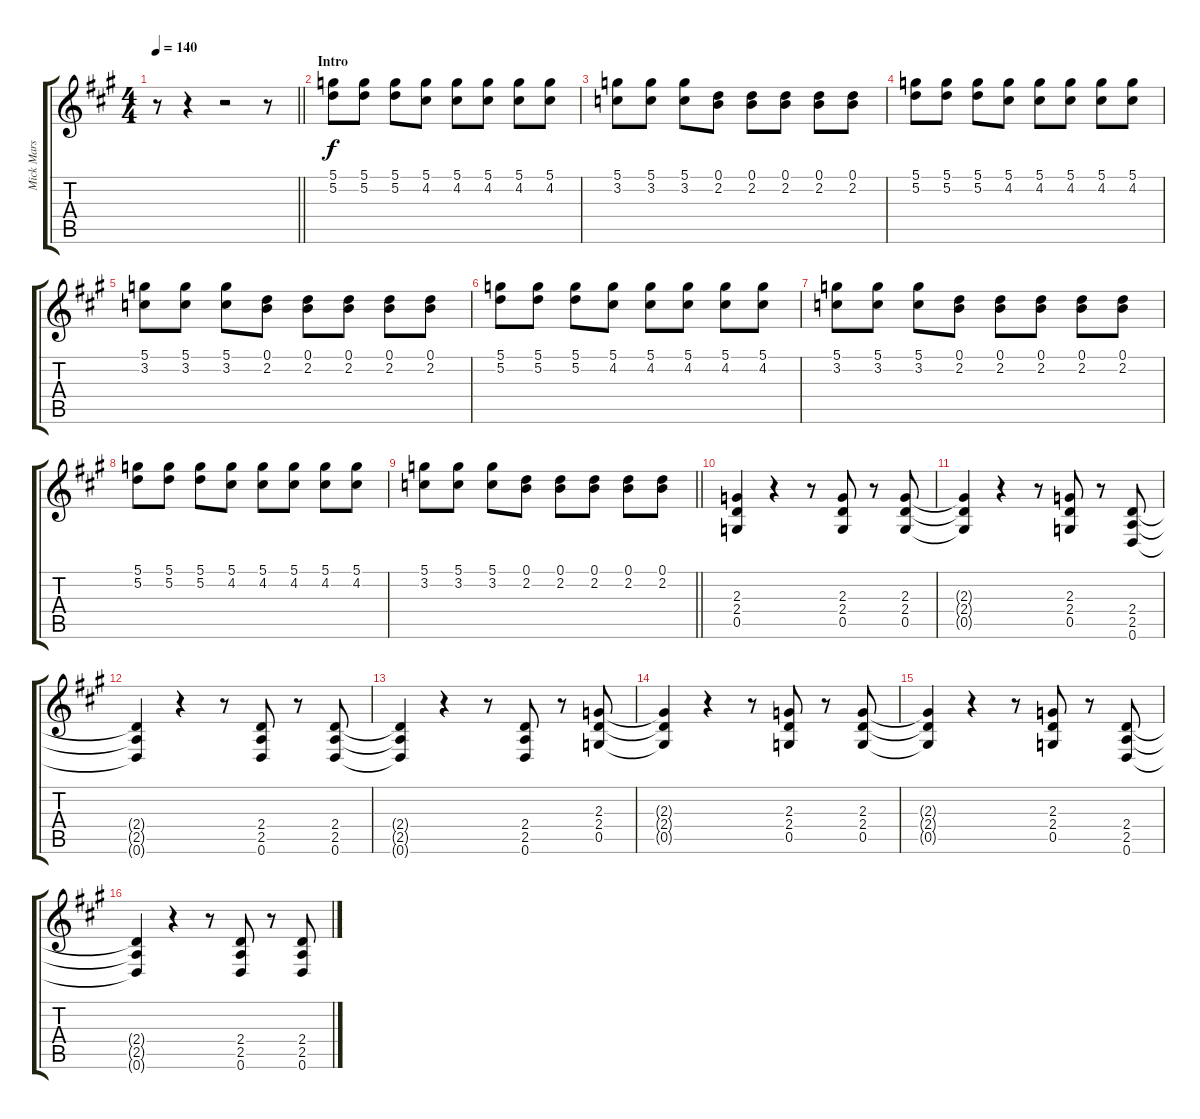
\track ("Mick Mars" "Mick Mars") {instrument distortionguitar}
\staff {score tabs}
\tuning (D4 A3 F3 C3 G2 D2) {hide}
\ts (4 4)
\tempo 140
\clef g2
\barLineRight lightlight
\ks a
r.8{dy f instrument distortionguitar} r.4 r.2 r.8 |
\section ("" "Intro")
(5.1 5.2).8 (5.1 5.2).8 (5.1 5.2).8 (5.1 4.2).8 (5.1 4.2).8 (5.1 4.2).8 (5.1 4.2).8 (5.1 4.2).8 |
(5.1 3.2).8 (5.1 3.2).8 (5.1 3.2).8 (0.1 2.2).8 (0.1 2.2).8 (0.1 2.2).8 (0.1 2.2).8 (0.1 2.2).8 |
(5.1 5.2).8 (5.1 5.2).8 (5.1 5.2).8 (5.1 4.2).8 (5.1 4.2).8 (5.1 4.2).8 (5.1 4.2).8 (5.1 4.2).8 |
(5.1 3.2).8 (5.1 3.2).8 (5.1 3.2).8 (0.1 2.2).8 (0.1 2.2).8 (0.1 2.2).8 (0.1 2.2).8 (0.1 2.2).8 |
(5.1 5.2).8 (5.1 5.2).8 (5.1 5.2).8 (5.1 4.2).8 (5.1 4.2).8 (5.1 4.2).8 (5.1 4.2).8 (5.1 4.2).8 |
(5.1 3.2).8 (5.1 3.2).8 (5.1 3.2).8 (0.1 2.2).8 (0.1 2.2).8 (0.1 2.2).8 (0.1 2.2).8 (0.1 2.2).8 |
(5.1 5.2).8 (5.1 5.2).8 (5.1 5.2).8 (5.1 4.2).8 (5.1 4.2).8 (5.1 4.2).8 (5.1 4.2).8 (5.1 4.2).8 |
\barLineRight lightlight
(5.1 3.2).8 (5.1 3.2).8 (5.1 3.2).8 (0.1 2.2).8 (0.1 2.2).8 (0.1 2.2).8 (0.1 2.2).8 (0.1 2.2).8 |
(2.3 2.4 0.5).4 r.4 r.8 (2.3 2.4 0.5).8 r.8 (2.3 2.4 0.5).8 |
(2.3{t} 2.4{t} 0.5{t}).4 r.4 r.8 (2.3 2.4 0.5).8 r.8 (2.4 2.5 0.6).8 |
(2.4{t} 2.5{t} 0.6{t}).4 r.4 r.8 (2.4 2.5 0.6).8 r.8 (2.4 2.5 0.6).8 |
(2.4{t} 2.5{t} 0.6{t}).4 r.4 r.8 (2.4 2.5 0.6).8 r.8 (2.3 2.4 0.5).8 |
(2.3{t} 2.4{t} 0.5{t}).4 r.4 r.8 (2.3 2.4 0.5).8 r.8 (2.3 2.4 0.5).8 |
(2.3{t} 2.4{t} 0.5{t}).4 r.4 r.8 (2.3 2.4 0.5).8 r.8 (2.4 2.5 0.6).8 |
(2.4{t} 2.5{t} 0.6{t}).4 r.4 r.8 (2.4 2.5 0.6).8 r.8 (2.4 2.5 0.6).8
